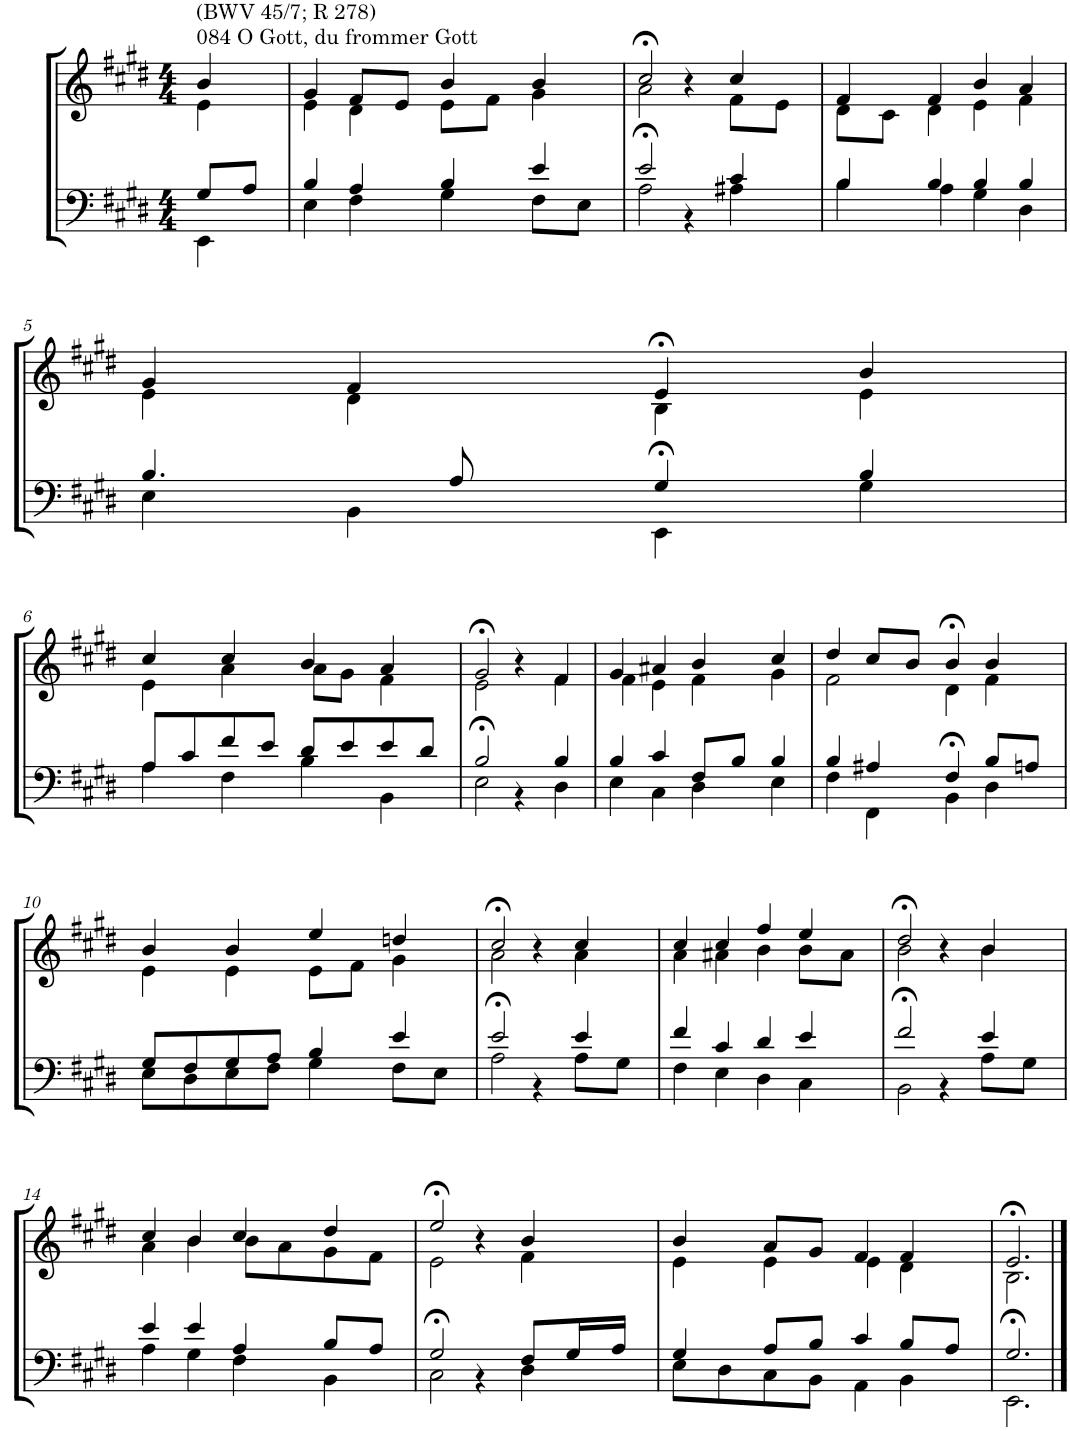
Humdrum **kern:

**kern	**kern
*part2	*part1
*staff2	*staff1
*I"Tenor/Baß	*I"Sopran/Alt
*clefF4	*clefG2
*k[f#c#g#d#]	*k[f#c#g#d#]
*M4/4	*M4/4
=1	=1
*^	*^
!	!	!LO:TX:a:t=084 O Gott, du frommer Gott	!
!	!	!LO:TX:a:t=(BWV 45/7; R 278)	!
8G#/L	4EE\	4b/	4e\
8A/J	.	.	.
=2	=2	=2	=2
4B/	4E\	4g#/	4e\
4A/	4F#\	8f#/L	4d#\
.	.	8e/J	.
4B/	4G#\	4b/	8e\L
.	.	.	8f#\J
4e/	8F#\L	4b/	4g#\
.	8E\J	.	.
=3	=3	=3	=3
2e/	2A>\	2cc#>/	2a\
4ryy	4r	4r	4ryy
4c#/	4A#X\	4cc#/	8f#\L
.	.	.	8e\J
=4	=4	=4	=4
4B/	4B\	4f#/	8d#\L
.	.	.	8c#\J
4B/	4A\	4f#/	4d#\
4B/	4G#\	4b/	4e\
4B/	4D#\	4a/	4f#\
!!LO:LB:g=z	!!
=5	=5	=5	=5
4.B/	4E\	4g#/	4e\
.	4BB\	4f#/	4d#\
8A/	.	.	.
4G#/	4EE>\	4e>/	4B\
4B/	4G#\	4b/	4e\
!!LO:LB:g=z	!!
=6	=6	=6	=6
8A/L	4A\	4cc#/	4e\
8c#/	.	.	.
8f#/	4F#\	4cc#/	4a\
8e/J	.	.	.
8d#/L	4B\	4b/	8a\L
8e/	.	.	8g#\J
8e/	4BB\	4a/	4f#\
8d#/J	.	.	.
=7	=7	=7	=7
2B/	2E>\	2g#>/	2e\
4ryy	4r	4r	4ryy
4B/	4D#\	4f#/	4f#\
=8	=8	=8	=8
4B/	4E\	4g#/	4f#\
4c#/	4C#\	4a#X/	4e\
8F#/L	4D#\	4b/	4f#\
8B/J	.	.	.
4B/	4E\	4cc#/	4g#\
=9	=9	=9	=9
4B/	4F#\	4dd#/	2f#\
4A#X/	4FF#\	8cc#/L	.
.	.	8b/J	.
4F#/	4BB>\	4b>/	4d#\
8B/L	4D#\	4b/	4f#\
8An/J	.	.	.
!!LO:LB:g=z	!!
=10	=10	=10	=10
8G#/L	8E\L	4b/	4e\
8F#/	8D#\	.	.
8G#/	8E\	4b/	4e\
8A/J	8F#\J	.	.
4B/	4G#\	4ee/	8e\L
.	.	.	8f#\J
4e/	8F#\L	4ddn/	4g#\
.	8E\J	.	.
=11	=11	=11	=11
2e/	2A>\	2cc#>/	2a\
4ryy	4r	4r	4ryy
4e/	8A\L	4cc#/	4a\
.	8G#\J	.	.
=12	=12	=12	=12
4f#/	4F#\	4cc#/	4a\
4c#/	4E\	4cc#/	4a#X\
4d#/	4D#\	4ff#/	4b\
4e/	4C#\	4ee/	8b\L
.	.	.	8a#\J
=13	=13	=13	=13
2f#/	2BB>\	2dd#>/	2b\
4ryy	4r	4r	4ryy
4e/	8A\L	4b/	4b\
.	8G#\J	.	.
!!LO:LB:g=z	!!
=14	=14	=14	=14
4e/	4A\	4cc#/	4a\
4e/	4G#\	4b/	4b\
4A/	4F#\	4cc#/	8b\L
.	.	.	8a\
8B/L	4BB\	4dd#/	8g#\
8A/J	.	.	8f#\J
=15	=15	=15	=15
2G#/	2C#>\	2ee>/	2e\
4ryy	4r	4r	4ryy
8F#/L	4D#\	4b/	4f#\
16G#/L	.	.	.
16A/JJ	.	.	.
=16	=16	=16	=16
4G#/	8E\L	4b/	4e\
.	8D#\	.	.
8A/L	8C#\	8a/L	4e\
8B/J	8BB\J	8g#/J	.
4c#/	4AA\	4f#/	4e\
8B/L	4BB\	4f#/	4d#\
8A/J	.	.	.
=17	=17	=17	=17
2.G#/	2.EE>\	2.e>/	2.B\
*v	*v	*	*
*	*v	*v
==	==
*-	*-
